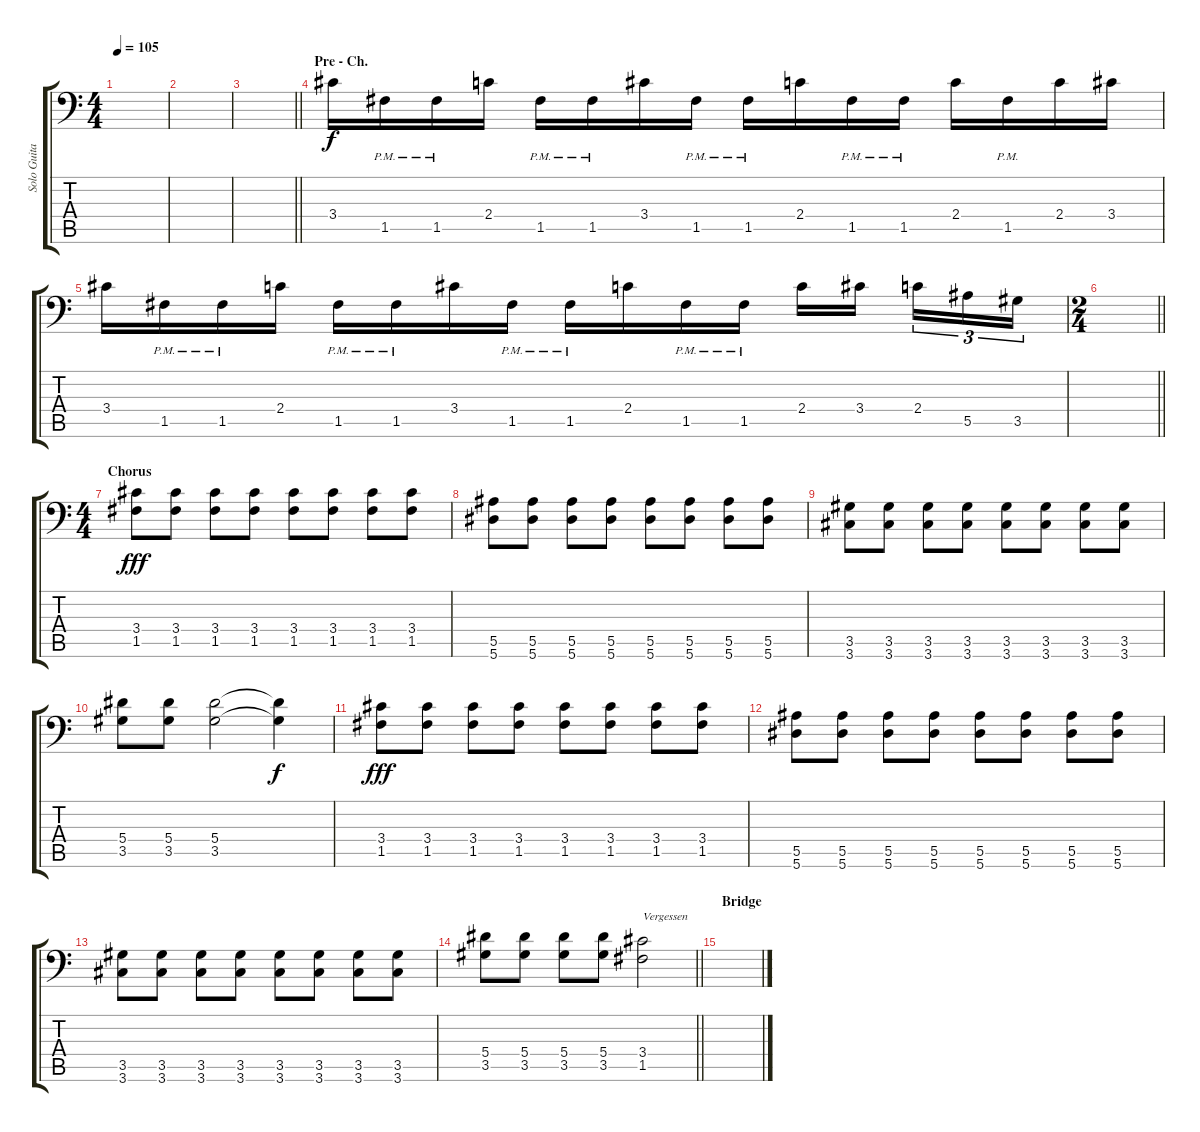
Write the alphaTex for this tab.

\track ("Solo Guitar/Rhythm" "Solo Guita") {instrument distortionguitar}
\staff {score tabs}
\tuning (C4 G3 Eb3 Bb2 F2 Bb1) {hide}
\ts (4 4)
\tempo 105
\clef f4
\ks c
|
|
\barLineRight lightlight
|
\section ("" "Pre - Ch.")
3.4.16 1.5{pm}.16 1.5{pm}.16 2.4.16 1.5{pm}.16 1.5{pm}.16 3.4.16 1.5{pm}.16 1.5{pm}.16 2.4.16 1.5{pm}.16 1.5{pm}.16 2.4.16 1.5{pm}.16 2.4.16 3.4.16 |
3.4.16 1.5{pm}.16 1.5{pm}.16 2.4.16 1.5{pm}.16 1.5{pm}.16 3.4.16 1.5{pm}.16 1.5{pm}.16 2.4.16 1.5{pm}.16 1.5{pm}.16 2.4.16 3.4.16{beam splitsecondary} 2.4.16{tu (3 2)} 5.5.16{tu (3 2)} 3.5.16{tu (3 2)} |
\ts (2 4)
\barLineRight lightlight
|
\ts (4 4)
\section ("" "Chorus")
(3.4 1.5).8{dy fff} (3.4 1.5).8 (3.4 1.5).8 (3.4 1.5).8 (3.4 1.5).8 (3.4 1.5).8 (3.4 1.5).8 (3.4 1.5).8 |
(5.5 5.6).8 (5.5 5.6).8 (5.5 5.6).8 (5.5 5.6).8 (5.5 5.6).8 (5.5 5.6).8 (5.5 5.6).8 (5.5 5.6).8 |
(3.5 3.6).8 (3.5 3.6).8 (3.5 3.6).8 (3.5 3.6).8 (3.5 3.6).8 (3.5 3.6).8 (3.5 3.6).8 (3.5 3.6).8 |
(5.4 3.5).8 (5.4 3.5).8 (5.4 3.5).2 (5.4{t} 3.5{t}).4{dy f} |
(3.4 1.5).8{dy fff} (3.4 1.5).8 (3.4 1.5).8 (3.4 1.5).8 (3.4 1.5).8 (3.4 1.5).8 (3.4 1.5).8 (3.4 1.5).8 |
(5.5 5.6).8 (5.5 5.6).8 (5.5 5.6).8 (5.5 5.6).8 (5.5 5.6).8 (5.5 5.6).8 (5.5 5.6).8 (5.5 5.6).8 |
(3.5 3.6).8 (3.5 3.6).8 (3.5 3.6).8 (3.5 3.6).8 (3.5 3.6).8 (3.5 3.6).8 (3.5 3.6).8 (3.5 3.6).8 |
\barLineRight lightlight
(5.4 3.5).8 (5.4 3.5).8 (5.4 3.5).8 (5.4 3.5).8 (3.4 1.5).2{txt "Vergessen"} |
\section ("" "Bridge")
